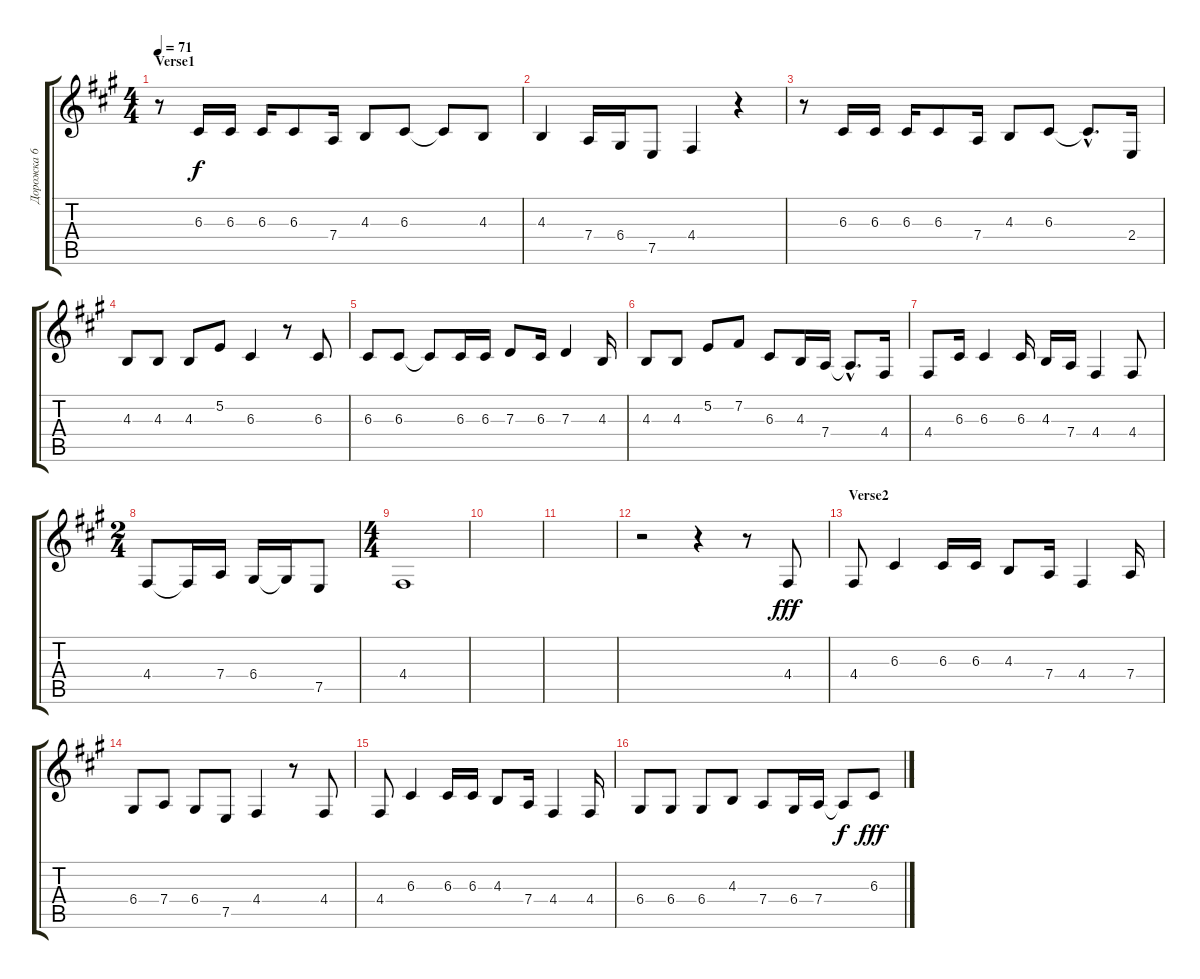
\track ("Дорожка 6" "Дорожка 6") {instrument flute}
\staff {score tabs}
\tuning (E4 B3 G3 D3 A2 E2) {hide}
\ts (4 4)
\section ("" "Verse1")
\tempo 71
\clef g2
\ks f#minor
r.8{dy f instrument flute} 6.3.16 6.3.16 6.3.16 6.3.8 7.4.16 4.3.8 6.3.8 6.3{t}.8 4.3.8 |
4.3.4 7.4.16 6.4.16 7.5.8 4.4.4 r.4 |
r.8 6.3.16 6.3.16 6.3.16 6.3.8 7.4.16 4.3.8 6.3.8 6.3{hac t}.8{d} 2.4.16 |
4.3.8 4.3.8 4.3.8 5.2.8 6.3.4 r.8 6.3.8 |
6.3.8 6.3.8 6.3{t}.8 6.3.16 6.3.16 7.3.8 6.3.16 7.3.4 4.3.16 |
4.3.8 4.3.8 5.2.8 7.2.8 6.3.8 4.3.16 7.4.16 7.4{hac t}.8{d} 4.4.16 |
4.4.8 6.3.16 6.3.4 6.3.16 4.3.16 7.4.16 4.4.4 4.4.8 |
\ts (2 4)
4.4.8 4.4{t}.16 7.4.16 6.4.16 6.4{t}.16 7.5.8 |
\ts (4 4)
4.4.1 |
|
|
r.2 r.4 r.8 4.4.8{dy fff} |
\section ("" "Verse2")
4.4.8 6.3.4 6.3.16 6.3.16 4.3.8 7.4.16 4.4.4 7.4.16 |
6.4.8 7.4.8 6.4.8 7.5.8 4.4.4 r.8 4.4.8 |
4.4.8 6.3.4 6.3.16 6.3.16 4.3.8 7.4.16 4.4.4 4.4.16 |
6.4.8 6.4.8 6.4.8 4.3.8 7.4.8 6.4.16 7.4.16 7.4{t}.8{dy f} 6.3.8{dy fff}
